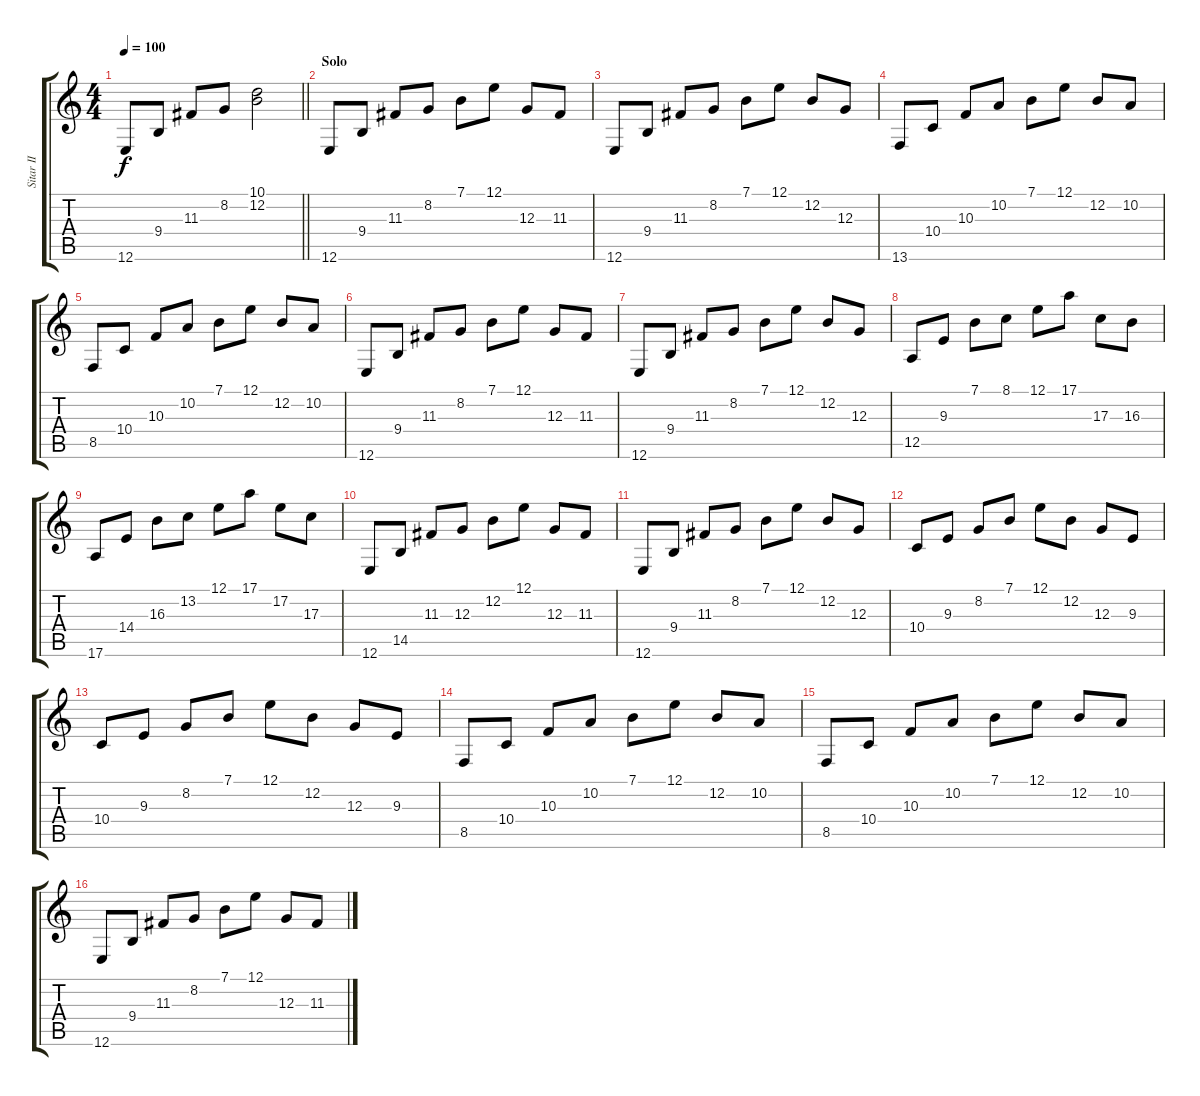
\track ("Sitar II" "Sitar II") {instrument sitar}
\staff {score tabs}
\tuning (E4 B3 G3 D3 A2 E2) {hide}
\ts (4 4)
\tempo 100
\clef g2
\barLineRight lightlight
\ks c
12.6.8{dy f} 9.4.8 11.3.8 8.2.8 (10.1 12.2).2 |
\section ("" "Solo")
12.6.8 9.4.8 11.3.8 8.2.8 7.1.8 12.1.8 12.3.8 11.3.8 |
12.6.8 9.4.8 11.3.8 8.2.8 7.1.8 12.1.8 12.2.8 12.3.8 |
13.6.8 10.4.8 10.3.8 10.2.8 7.1.8 12.1.8 12.2.8 10.2.8 |
8.5.8 10.4.8 10.3.8 10.2.8 7.1.8 12.1.8 12.2.8 10.2.8 |
12.6.8 9.4.8 11.3.8 8.2.8 7.1.8 12.1.8 12.3.8 11.3.8 |
12.6.8 9.4.8 11.3.8 8.2.8 7.1.8 12.1.8 12.2.8 12.3.8 |
12.5.8 9.3.8 7.1.8 8.1.8 12.1.8 17.1.8 17.3.8 16.3.8 |
17.6.8 14.4.8 16.3.8 13.2.8 12.1.8 17.1.8 17.2.8 17.3.8 |
12.6.8 14.5.8 11.3.8 12.3.8 12.2.8 12.1.8 12.3.8 11.3.8 |
12.6.8 9.4.8 11.3.8 8.2.8 7.1.8 12.1.8 12.2.8 12.3.8 |
10.4.8 9.3.8 8.2.8 7.1.8 12.1.8 12.2.8 12.3.8 9.3.8 |
10.4.8 9.3.8 8.2.8 7.1.8 12.1.8 12.2.8 12.3.8 9.3.8 |
8.5.8 10.4.8 10.3.8 10.2.8 7.1.8 12.1.8 12.2.8 10.2.8 |
8.5.8 10.4.8 10.3.8 10.2.8 7.1.8 12.1.8 12.2.8 10.2.8 |
12.6.8 9.4.8 11.3.8 8.2.8 7.1.8 12.1.8 12.3.8 11.3.8
